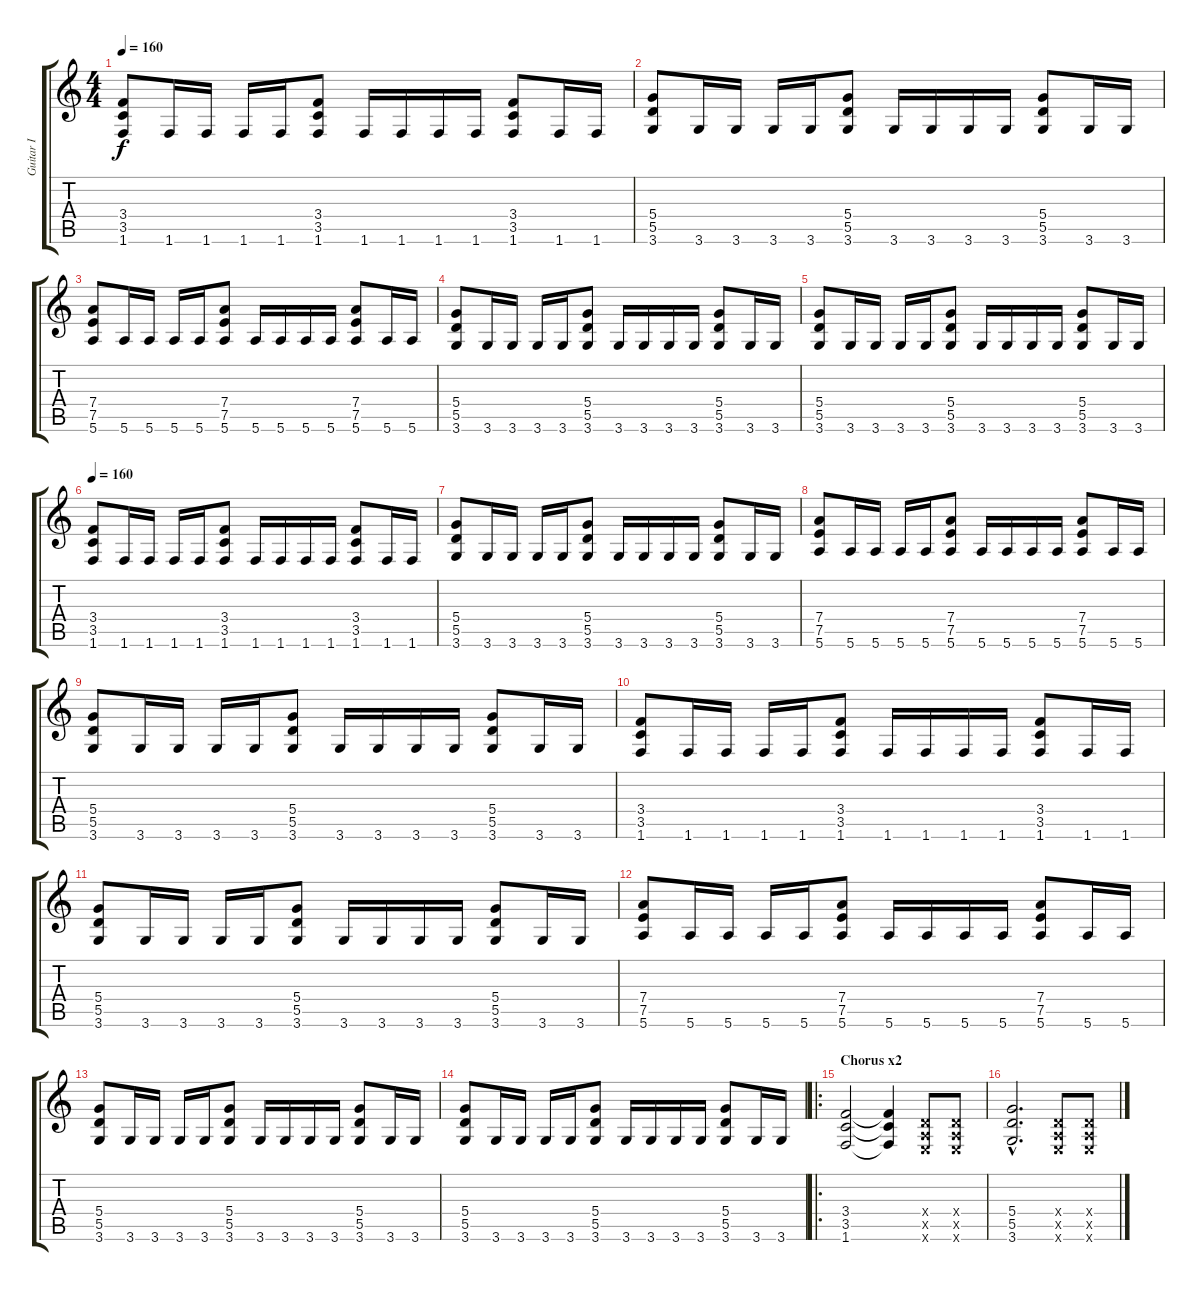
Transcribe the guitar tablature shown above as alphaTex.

\track ("Guitar I" "Guitar I") {instrument overdrivenguitar}
\staff {score tabs}
\tuning (E4 B3 G3 D3 A2 E2) {hide}
\ts (4 4)
\tempo 160
\clef g2
\ks c
(3.4 3.5 1.6).8{dy f} 1.6.16 1.6.16 1.6.16 1.6.16 (3.4 3.5 1.6).8 1.6.16 1.6.16 1.6.16 1.6.16 (3.4 3.5 1.6).8 1.6.16 1.6.16 |
(5.4 5.5 3.6).8 3.6.16 3.6.16 3.6.16 3.6.16 (5.4 5.5 3.6).8 3.6.16 3.6.16 3.6.16 3.6.16 (5.4 5.5 3.6).8 3.6.16 3.6.16 |
(7.4 7.5 5.6).8 5.6.16 5.6.16 5.6.16 5.6.16 (7.4 7.5 5.6).8 5.6.16 5.6.16 5.6.16 5.6.16 (7.4 7.5 5.6).8 5.6.16 5.6.16 |
(5.4 5.5 3.6).8 3.6.16 3.6.16 3.6.16 3.6.16 (5.4 5.5 3.6).8 3.6.16 3.6.16 3.6.16 3.6.16 (5.4 5.5 3.6).8 3.6.16 3.6.16 |
(5.4 5.5 3.6).8 3.6.16 3.6.16 3.6.16 3.6.16 (5.4 5.5 3.6).8 3.6.16 3.6.16 3.6.16 3.6.16 (5.4 5.5 3.6).8 3.6.16 3.6.16 |
\tempo 160
(3.4 3.5 1.6).8 1.6.16 1.6.16 1.6.16 1.6.16 (3.4 3.5 1.6).8 1.6.16 1.6.16 1.6.16 1.6.16 (3.4 3.5 1.6).8 1.6.16 1.6.16 |
(5.4 5.5 3.6).8 3.6.16 3.6.16 3.6.16 3.6.16 (5.4 5.5 3.6).8 3.6.16 3.6.16 3.6.16 3.6.16 (5.4 5.5 3.6).8 3.6.16 3.6.16 |
(7.4 7.5 5.6).8 5.6.16 5.6.16 5.6.16 5.6.16 (7.4 7.5 5.6).8 5.6.16 5.6.16 5.6.16 5.6.16 (7.4 7.5 5.6).8 5.6.16 5.6.16 |
(5.4 5.5 3.6).8 3.6.16 3.6.16 3.6.16 3.6.16 (5.4 5.5 3.6).8 3.6.16 3.6.16 3.6.16 3.6.16 (5.4 5.5 3.6).8 3.6.16 3.6.16 |
(3.4 3.5 1.6).8 1.6.16 1.6.16 1.6.16 1.6.16 (3.4 3.5 1.6).8 1.6.16 1.6.16 1.6.16 1.6.16 (3.4 3.5 1.6).8 1.6.16 1.6.16 |
(5.4 5.5 3.6).8 3.6.16 3.6.16 3.6.16 3.6.16 (5.4 5.5 3.6).8 3.6.16 3.6.16 3.6.16 3.6.16 (5.4 5.5 3.6).8 3.6.16 3.6.16 |
(7.4 7.5 5.6).8 5.6.16 5.6.16 5.6.16 5.6.16 (7.4 7.5 5.6).8 5.6.16 5.6.16 5.6.16 5.6.16 (7.4 7.5 5.6).8 5.6.16 5.6.16 |
(5.4 5.5 3.6).8 3.6.16 3.6.16 3.6.16 3.6.16 (5.4 5.5 3.6).8 3.6.16 3.6.16 3.6.16 3.6.16 (5.4 5.5 3.6).8 3.6.16 3.6.16 |
(5.4 5.5 3.6).8 3.6.16 3.6.16 3.6.16 3.6.16 (5.4 5.5 3.6).8 3.6.16 3.6.16 3.6.16 3.6.16 (5.4 5.5 3.6).8 3.6.16 3.6.16 |
\ro
\section ("" "Chorus x2")
(3.4 3.5 1.6).2{volume 13} (3.4{t} 3.5{t} 1.6{t}).4 (0.4{x} 0.5{x} 0.6{x}).8 (0.4{x} 0.5{x} 0.6{x}).8 |
(5.4{hac} 5.5{hac} 3.6{hac}).2{d} (0.4{x} 0.5{x} 0.6{x}).8 (0.4{x} 0.5{x} 0.6{x}).8
